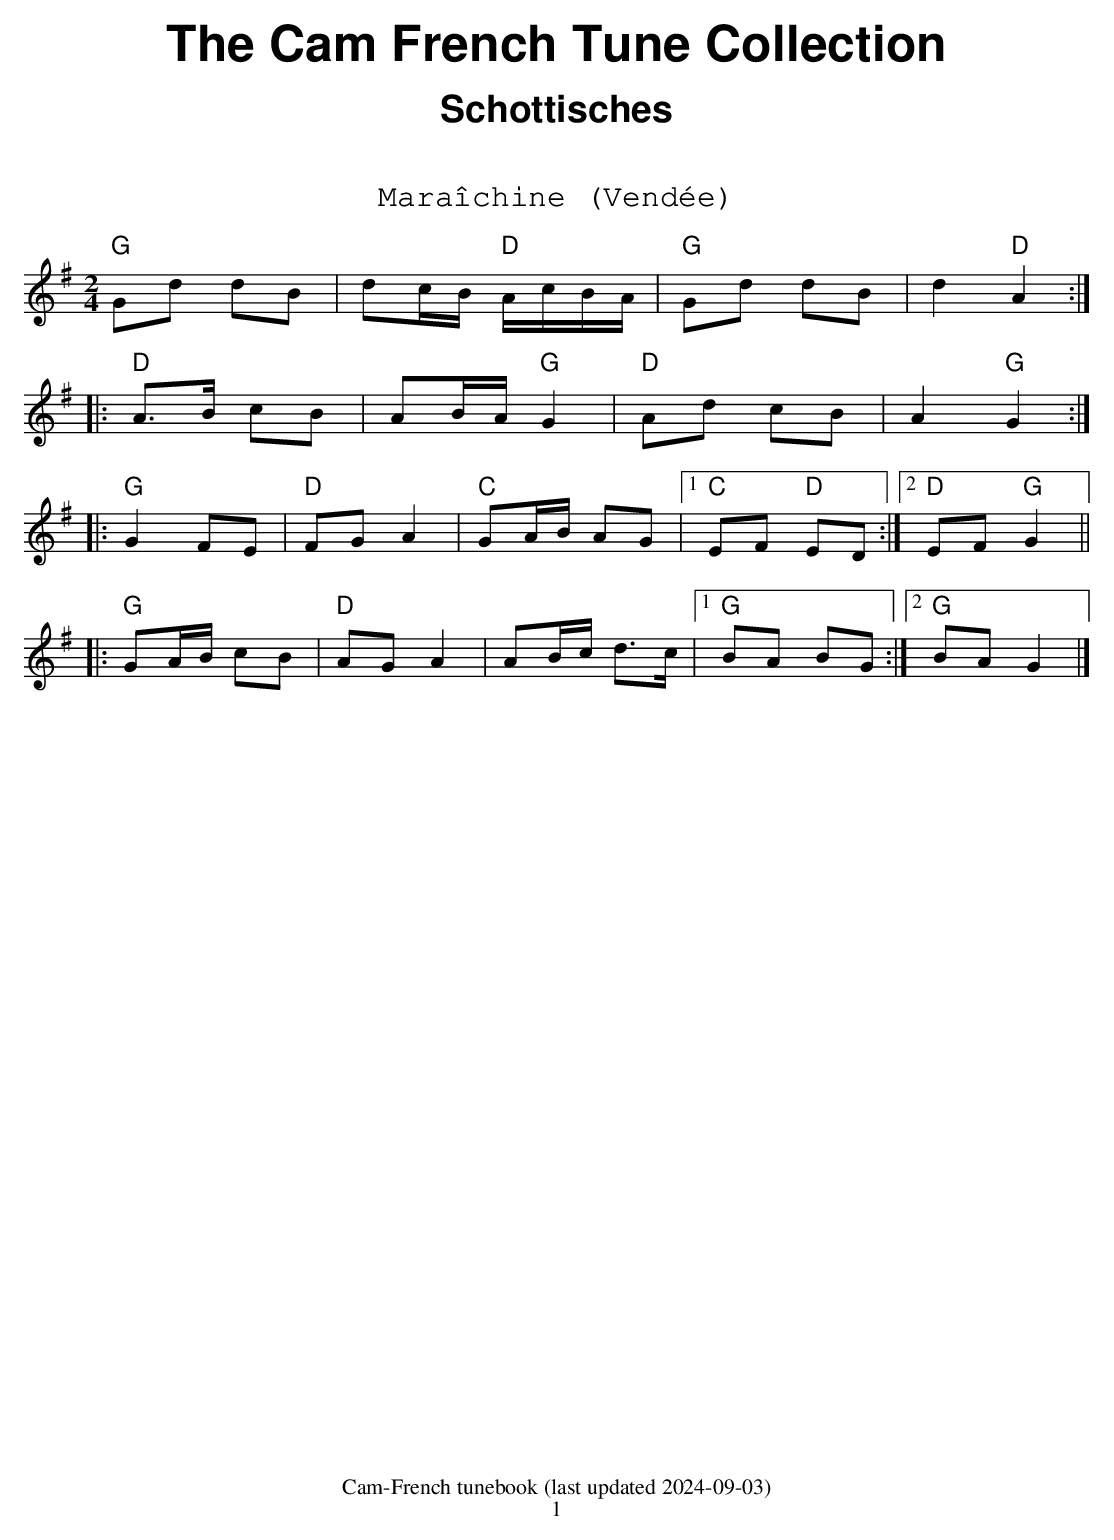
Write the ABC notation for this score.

X:1
T:Maraîchine (Vendée)
M:2/4
L:1/8
K:G
"G"Gd dB|dc/B/ "D"A/c/B/A/|"G"Gd dB|d2 "D"A2:|
|:"D"A>B cB|AB/A/ "G"G2|"D"Ad cB|A2 "G"G2:|
|:"G"G2 FE|"D"FG A2|"C"GA/B/ AG|1 "C"EF "D"ED:|2 "D"EF "G"G2||
|:"G"GA/B/ cB|"D"AG A2|AB/c/ d>c|1 "G"BA BG:|2 "G"BA G2|]
